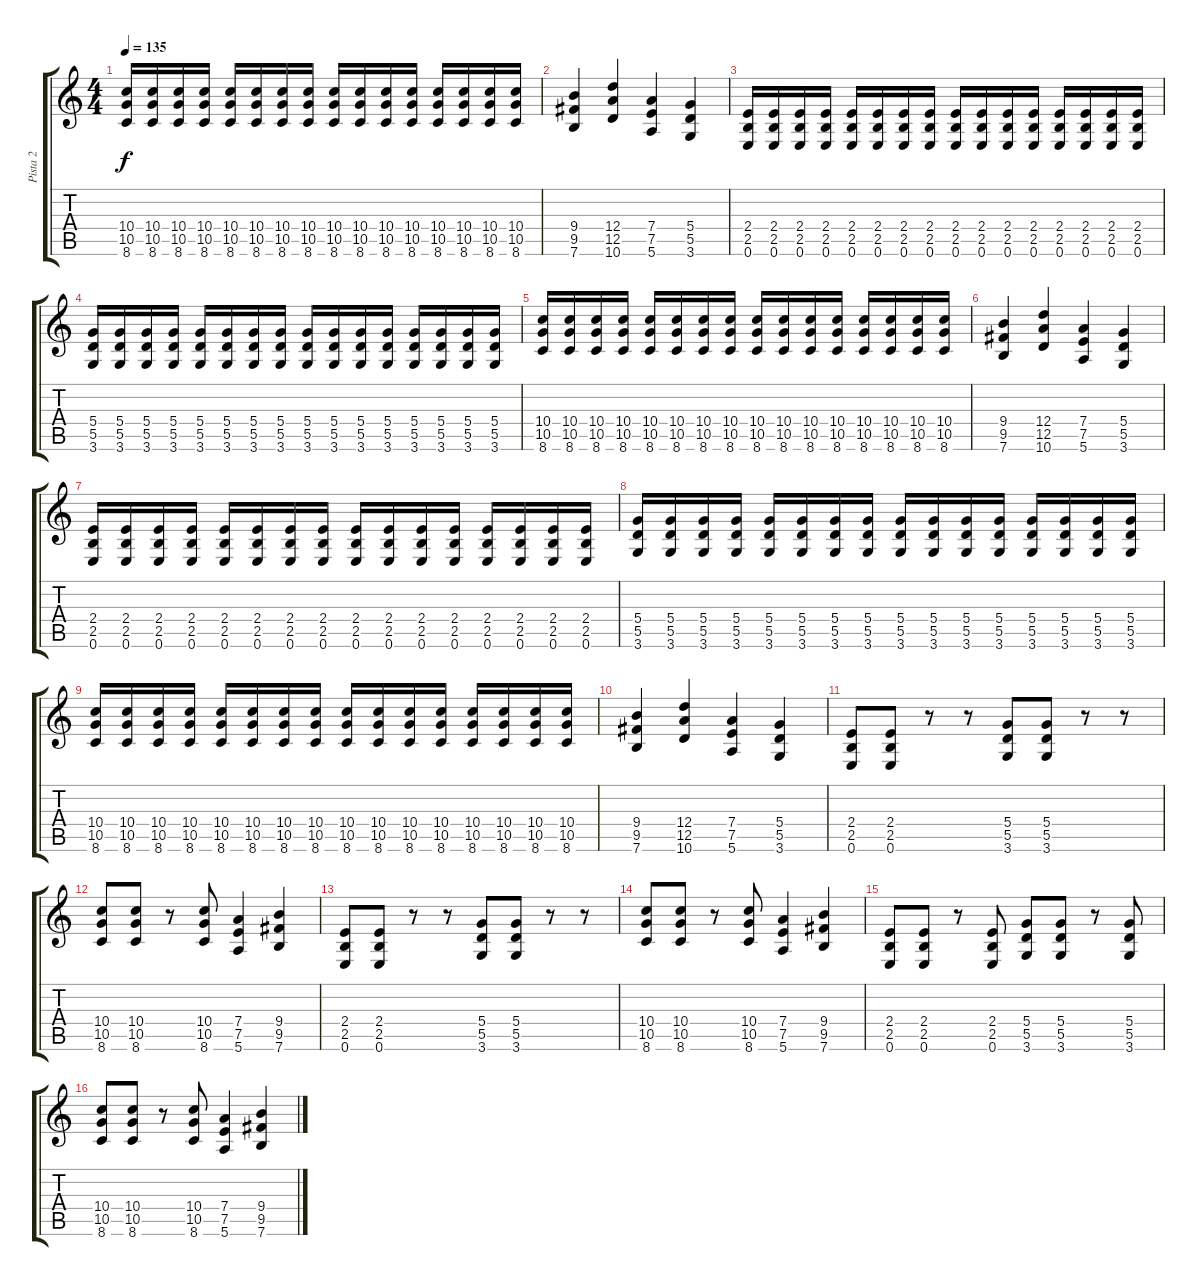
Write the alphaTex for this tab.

\track ("Pista 2" "Pista 2") {instrument overdrivenguitar}
\staff {score tabs}
\tuning (E4 B3 G3 D3 A2 E2) {hide}
\ts (4 4)
\tempo 135
\clef g2
\ks c
(10.4 10.5 8.6).16{dy f} (10.4 10.5 8.6).16 (10.4 10.5 8.6).16 (10.4 10.5 8.6).16 (10.4 10.5 8.6).16 (10.4 10.5 8.6).16 (10.4 10.5 8.6).16 (10.4 10.5 8.6).16 (10.4 10.5 8.6).16 (10.4 10.5 8.6).16 (10.4 10.5 8.6).16 (10.4 10.5 8.6).16 (10.4 10.5 8.6).16 (10.4 10.5 8.6).16 (10.4 10.5 8.6).16 (10.4 10.5 8.6).16 |
(9.4 9.5 7.6).4 (12.4 12.5 10.6).4 (7.4 7.5 5.6).4 (5.4 5.5 3.6).4 |
(2.4 2.5 0.6).16 (2.4 2.5 0.6).16 (2.4 2.5 0.6).16 (2.4 2.5 0.6).16 (2.4 2.5 0.6).16 (2.4 2.5 0.6).16 (2.4 2.5 0.6).16 (2.4 2.5 0.6).16 (2.4 2.5 0.6).16 (2.4 2.5 0.6).16 (2.4 2.5 0.6).16 (2.4 2.5 0.6).16 (2.4 2.5 0.6).16 (2.4 2.5 0.6).16 (2.4 2.5 0.6).16 (2.4 2.5 0.6).16 |
(5.4 5.5 3.6).16 (5.4 5.5 3.6).16 (5.4 5.5 3.6).16 (5.4 5.5 3.6).16 (5.4 5.5 3.6).16 (5.4 5.5 3.6).16 (5.4 5.5 3.6).16 (5.4 5.5 3.6).16 (5.4 5.5 3.6).16 (5.4 5.5 3.6).16 (5.4 5.5 3.6).16 (5.4 5.5 3.6).16 (5.4 5.5 3.6).16 (5.4 5.5 3.6).16 (5.4 5.5 3.6).16 (5.4 5.5 3.6).16 |
(10.4 10.5 8.6).16 (10.4 10.5 8.6).16 (10.4 10.5 8.6).16 (10.4 10.5 8.6).16 (10.4 10.5 8.6).16 (10.4 10.5 8.6).16 (10.4 10.5 8.6).16 (10.4 10.5 8.6).16 (10.4 10.5 8.6).16 (10.4 10.5 8.6).16 (10.4 10.5 8.6).16 (10.4 10.5 8.6).16 (10.4 10.5 8.6).16 (10.4 10.5 8.6).16 (10.4 10.5 8.6).16 (10.4 10.5 8.6).16 |
(9.4 9.5 7.6).4 (12.4 12.5 10.6).4 (7.4 7.5 5.6).4 (5.4 5.5 3.6).4 |
(2.4 2.5 0.6).16 (2.4 2.5 0.6).16 (2.4 2.5 0.6).16 (2.4 2.5 0.6).16 (2.4 2.5 0.6).16 (2.4 2.5 0.6).16 (2.4 2.5 0.6).16 (2.4 2.5 0.6).16 (2.4 2.5 0.6).16 (2.4 2.5 0.6).16 (2.4 2.5 0.6).16 (2.4 2.5 0.6).16 (2.4 2.5 0.6).16 (2.4 2.5 0.6).16 (2.4 2.5 0.6).16 (2.4 2.5 0.6).16 |
(5.4 5.5 3.6).16 (5.4 5.5 3.6).16 (5.4 5.5 3.6).16 (5.4 5.5 3.6).16 (5.4 5.5 3.6).16 (5.4 5.5 3.6).16 (5.4 5.5 3.6).16 (5.4 5.5 3.6).16 (5.4 5.5 3.6).16 (5.4 5.5 3.6).16 (5.4 5.5 3.6).16 (5.4 5.5 3.6).16 (5.4 5.5 3.6).16 (5.4 5.5 3.6).16 (5.4 5.5 3.6).16 (5.4 5.5 3.6).16 |
(10.4 10.5 8.6).16 (10.4 10.5 8.6).16 (10.4 10.5 8.6).16 (10.4 10.5 8.6).16 (10.4 10.5 8.6).16 (10.4 10.5 8.6).16 (10.4 10.5 8.6).16 (10.4 10.5 8.6).16 (10.4 10.5 8.6).16 (10.4 10.5 8.6).16 (10.4 10.5 8.6).16 (10.4 10.5 8.6).16 (10.4 10.5 8.6).16 (10.4 10.5 8.6).16 (10.4 10.5 8.6).16 (10.4 10.5 8.6).16 |
(9.4 9.5 7.6).4 (12.4 12.5 10.6).4 (7.4 7.5 5.6).4 (5.4 5.5 3.6).4 |
(2.4 2.5 0.6).8 (2.4 2.5 0.6).8 r.8 r.8 (5.4 5.5 3.6).8 (5.4 5.5 3.6).8 r.8 r.8 |
(10.4 10.5 8.6).8 (10.4 10.5 8.6).8 r.8 (10.4 10.5 8.6).8 (7.4 7.5 5.6).4 (9.4 9.5 7.6).4 |
(2.4 2.5 0.6).8 (2.4 2.5 0.6).8 r.8 r.8 (5.4 5.5 3.6).8 (5.4 5.5 3.6).8 r.8 r.8 |
(10.4 10.5 8.6).8 (10.4 10.5 8.6).8 r.8 (10.4 10.5 8.6).8 (7.4 7.5 5.6).4 (9.4 9.5 7.6).4 |
(2.4 2.5 0.6).8 (2.4 2.5 0.6).8 r.8 (2.4 2.5 0.6).8 (5.4 5.5 3.6).8 (5.4 5.5 3.6).8 r.8 (5.4 5.5 3.6).8 |
(10.4 10.5 8.6).8 (10.4 10.5 8.6).8 r.8 (10.4 10.5 8.6).8 (7.4 7.5 5.6).4 (9.4 9.5 7.6).4
